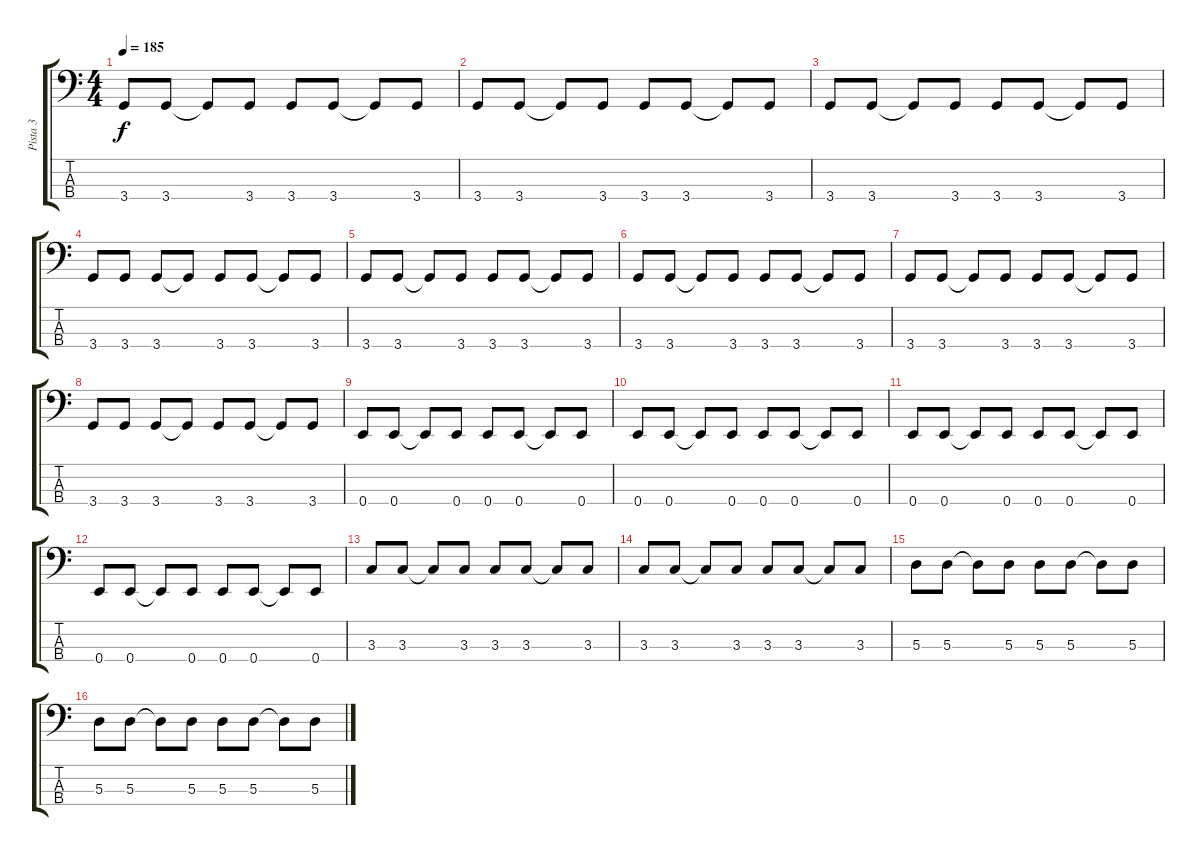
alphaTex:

\track ("Pista 3" "Pista 3") {instrument electricbassfinger}
\staff {score tabs}
\tuning (G2 D2 A1 E1) {hide}
\ts (4 4)
\tempo 185
\clef f4
\ks c
3.4.8{dy f} 3.4.8 3.4{t}.8 3.4.8 3.4.8 3.4.8 3.4{t}.8 3.4.8 |
3.4.8 3.4.8 3.4{t}.8 3.4.8 3.4.8 3.4.8 3.4{t}.8 3.4.8 |
3.4.8 3.4.8 3.4{t}.8 3.4.8 3.4.8 3.4.8 3.4{t}.8 3.4.8 |
3.4.8 3.4.8 3.4.8 3.4{t}.8 3.4.8 3.4.8 3.4{t}.8 3.4.8 |
3.4.8 3.4.8 3.4{t}.8 3.4.8 3.4.8 3.4.8 3.4{t}.8 3.4.8 |
3.4.8 3.4.8 3.4{t}.8 3.4.8 3.4.8 3.4.8 3.4{t}.8 3.4.8 |
3.4.8 3.4.8 3.4{t}.8 3.4.8 3.4.8 3.4.8 3.4{t}.8 3.4.8 |
3.4.8 3.4.8 3.4.8 3.4{t}.8 3.4.8 3.4.8 3.4{t}.8 3.4.8 |
0.4.8 0.4.8 0.4{t}.8 0.4.8 0.4.8 0.4.8 0.4{t}.8 0.4.8 |
0.4.8 0.4.8 0.4{t}.8 0.4.8 0.4.8 0.4.8 0.4{t}.8 0.4.8 |
0.4.8 0.4.8 0.4{t}.8 0.4.8 0.4.8 0.4.8 0.4{t}.8 0.4.8 |
0.4.8 0.4.8 0.4{t}.8 0.4.8 0.4.8 0.4.8 0.4{t}.8 0.4.8 |
3.3.8 3.3.8 3.3{t}.8 3.3.8 3.3.8 3.3.8 3.3{t}.8 3.3.8 |
3.3.8 3.3.8 3.3{t}.8 3.3.8 3.3.8 3.3.8 3.3{t}.8 3.3.8 |
5.3.8 5.3.8 5.3{t}.8 5.3.8 5.3.8 5.3.8 5.3{t}.8 5.3.8 |
5.3.8 5.3.8 5.3{t}.8 5.3.8 5.3.8 5.3.8 5.3{t}.8 5.3.8
